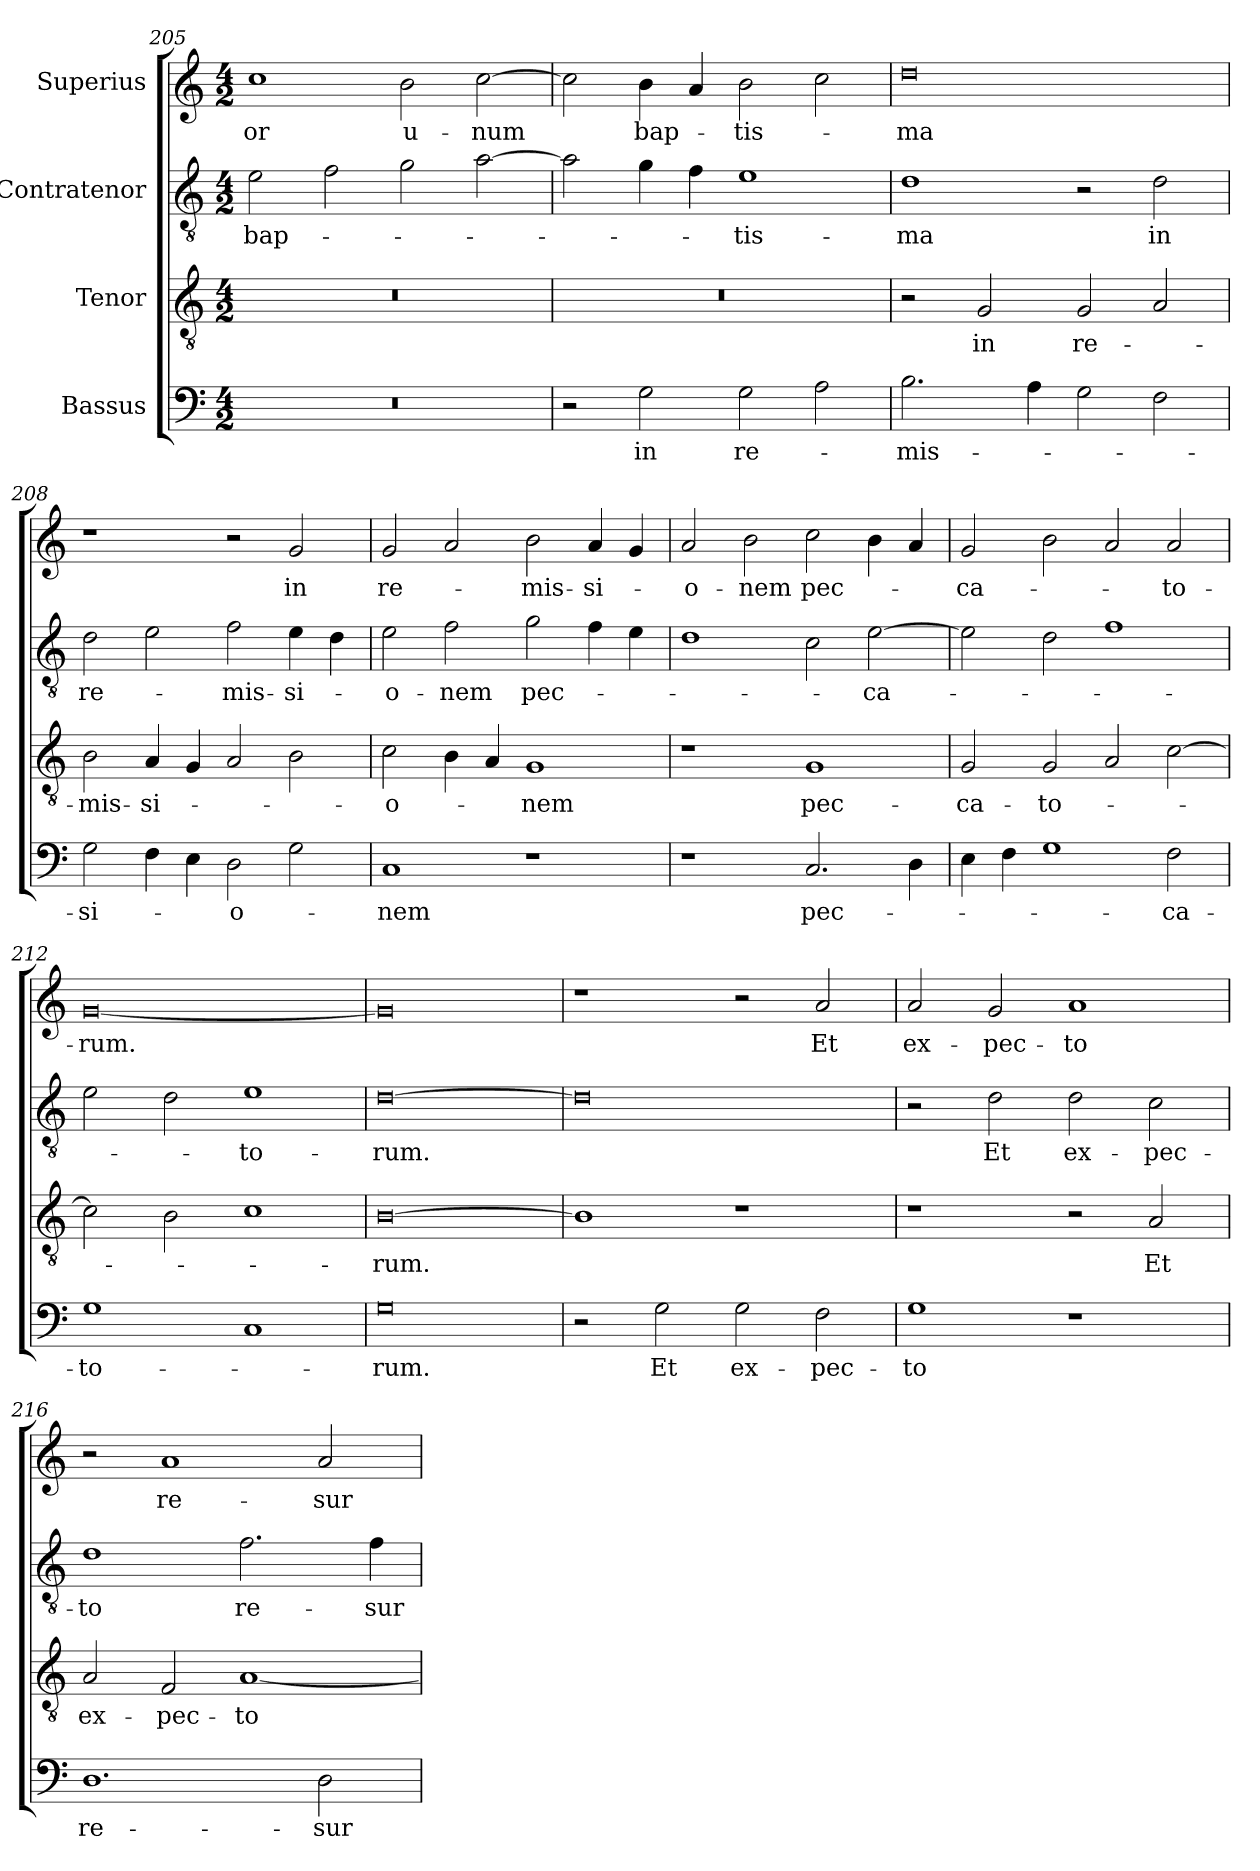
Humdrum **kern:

**kern	**text	**kern	**text	**kern	**text	**kern	**text
*part4	*part4	*part3	*part3	*part2	*part2	*part1	*part1
*staff4	*staff4	*staff3	*staff3	*staff2	*staff2	*staff1	*staff1
*I"Bassus	*	*I"Tenor	*	*I"Contratenor	*	*I"Superius	*
*clefF4	*	*clefGv2	*	*clefGv2	*	*clefG2	*
*k[]	*	*k[]	*	*k[]	*	*k[]	*
*M4/2	*	*M4/2	*	*M4/2	*	*M4/2	*
=205	=205	=205	=205	=205	=205	=205	=205
0r	.	0r	.	2e\	bap-	1cc\	-or
.	.	.	.	2f\	.	.	.
.	.	.	.	2g\	.	2b\	u-
.	.	.	.	[2a\	.	[2cc\	-num
=206	=206	=206	=206	=206	=206	=206	=206
2r	.	0r	.	2a\]	.	2cc\]	.
2G\	in	.	.	4g\	.	4b\	bap-
.	.	.	.	4f\	.	4a/	.
2G\	re-	.	.	1e\	-tis-	2b\	-tis-
2A\	.	.	.	.	.	2cc\	.
=207	=207	=207	=207	=207	=207	=207	=207
2.B\	-mis-	2r	.	1d\	-ma	0dd\	-ma
.	.	2G/	in	.	.	.	.
4A\	.	.	.	.	.	.	.
2G\	.	2G/	re-	2r	.	.	.
2F\	.	2A/	.	2d\	in	.	.
=208	=208	=208	=208	=208	=208	=208	=208
2G\	-si-	2B\	-mis-	2d\	re-	1r	.
4F\	.	4A/	-si-	2e\	.	.	.
4E\	.	4G/	.	.	.	.	.
2D\	-o-	2A/	.	2f\	-mis-	2r	.
2G\	.	2B\	.	4e\	-si-	2g/	in
.	.	.	.	4d\	.	.	.
=209	=209	=209	=209	=209	=209	=209	=209
1C/	-nem	2c\	-o-	2e\	-o-	2g/	re-
.	.	4B\	.	2f\	-nem	2a/	.
.	.	4A/	.	.	.	.	.
1r	.	1G/	-nem	2g\	pec-	2b\	-mis-
.	.	.	.	4f\	.	4a/	-si-
.	.	.	.	4e\	.	4g/	.
=210	=210	=210	=210	=210	=210	=210	=210
1r	.	1r	.	1d\	.	2a/	-o-
.	.	.	.	.	.	2b\	-nem
2.C/	pec-	1G/	pec-	2c\	.	2cc\	pec-
.	.	.	.	[2e\	-ca-	4b\	.
4D\	.	.	.	.	.	4a/	.
=211	=211	=211	=211	=211	=211	=211	=211
4E\	.	2G/	-ca-	2e\]	.	2g/	-ca-
4F\	.	.	.	.	.	.	.
1G\	.	2G/	-to-	2d\	.	2b\	.
.	.	2A/	.	1f\	.	2a/	.
2F\	-ca-	[2c\	.	.	.	2a/	-to-
=212	=212	=212	=212	=212	=212	=212	=212
1G\	-to-	2c\]	.	2e\	.	[0g/	-rum.
.	.	2B\	.	2d\	.	.	.
1C/	.	1c\	.	1e\	-to-	.	.
=213	=213	=213	=213	=213	=213	=213	=213
0G\	-rum.	[0B\	-rum.	[0d\	-rum.	0g/]	.
=214	=214	=214	=214	=214	=214	=214	=214
2r	.	1B\]	.	0d\]	.	1r	.
2G\	Et	.	.	.	.	.	.
2G\	ex-	1r	.	.	.	2r	.
2F\	-pec-	.	.	.	.	2a/	Et
=215	=215	=215	=215	=215	=215	=215	=215
1G\	-to	1r	.	2r	.	2a/	ex-
.	.	.	.	2d\	Et	2g/	-pec-
1r	.	2r	.	2d\	ex-	1a/	-to
.	.	2A/	Et	2c\	-pec-	.	.
=216	=216	=216	=216	=216	=216	=216	=216
1.D\	re-	2A/	ex-	1d\	-to	2r	.
.	.	2F/	-pec-	.	.	1a/	re-
.	.	[1A/	-to	2.f\	re-	.	.
2D\	-sur-	.	.	.	.	2a/	-sur-
.	.	.	.	4f\	-sur-	.	.
=	=	=	=	=	=	=	=
*-	*-	*-	*-	*-	*-	*-	*-
